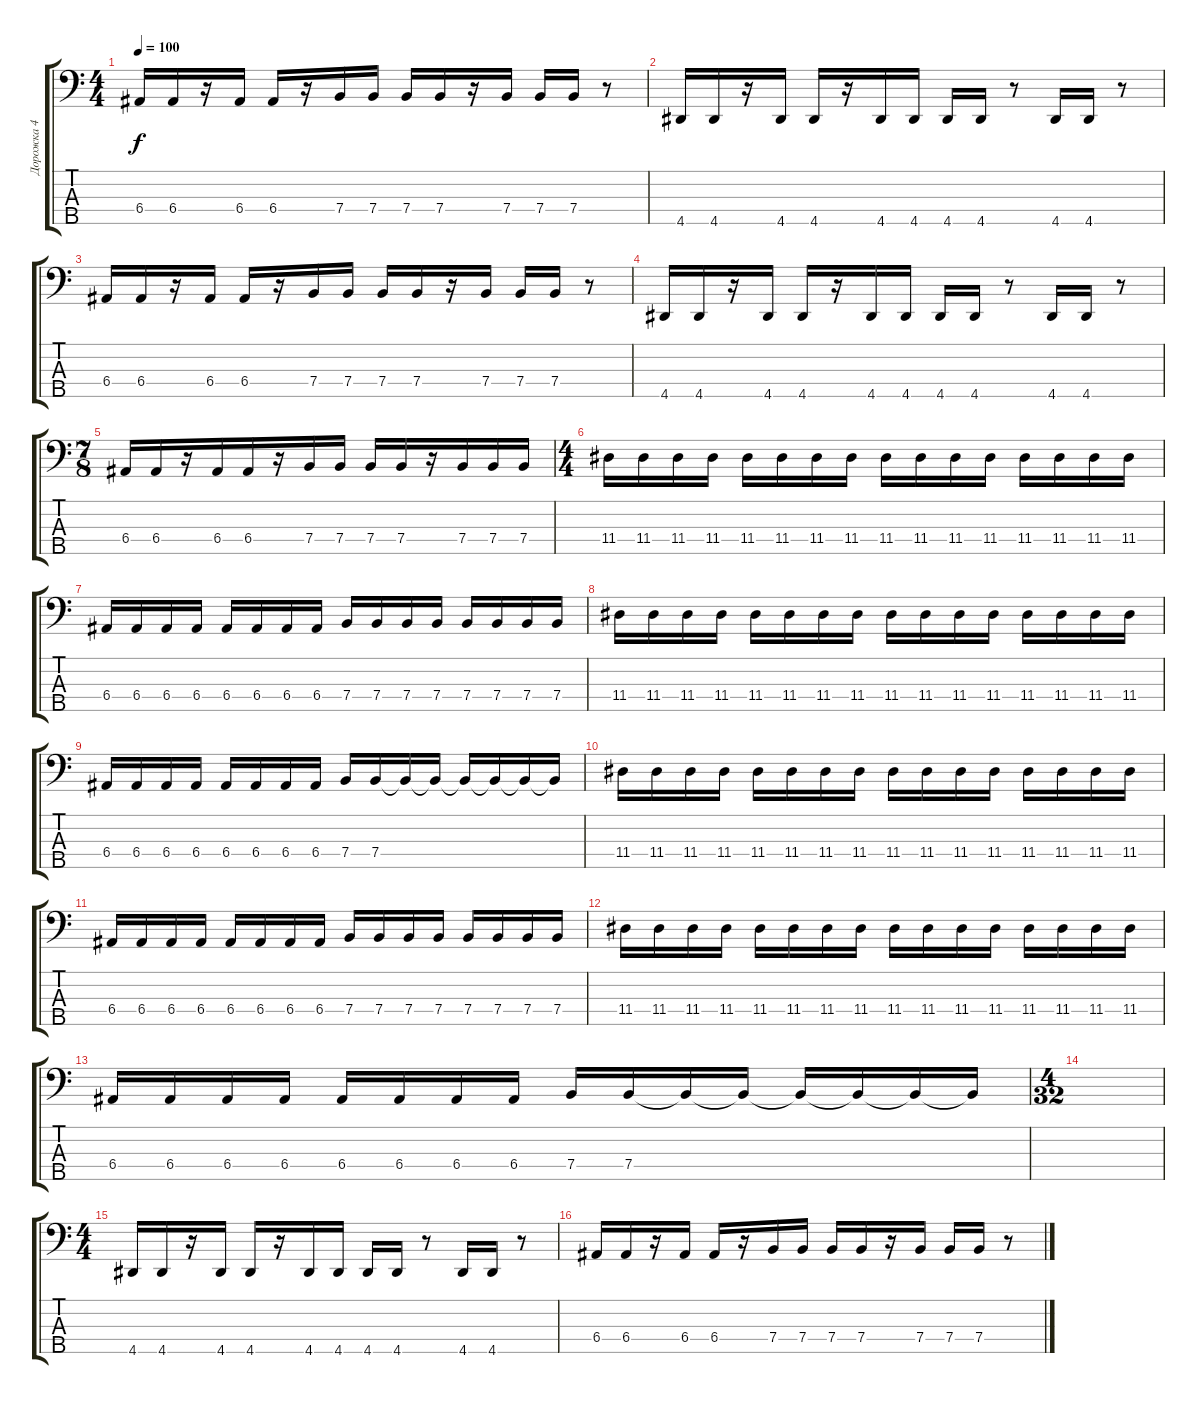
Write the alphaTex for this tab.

\track ("Дорожка 4" "Дорожка 4") {instrument electricbassfinger}
\staff {score tabs}
\tuning (G2 D2 A1 E1 B0) {hide}
\ts (4 4)
\tempo 100
\clef f4
\ks c
6.4.16{dy f} 6.4.16 r.16 6.4.16 6.4.16 r.16 7.4.16 7.4.16 7.4.16 7.4.16 r.16 7.4.16 7.4.16 7.4.16 r.8 |
4.5.16{volume 16} 4.5.16 r.16 4.5.16 4.5.16 r.16 4.5.16 4.5.16 4.5.16 4.5.16 r.8 4.5.16 4.5.16 r.8 |
6.4.16 6.4.16 r.16 6.4.16 6.4.16 r.16 7.4.16 7.4.16 7.4.16 7.4.16 r.16 7.4.16 7.4.16 7.4.16 r.8 |
4.5.16{volume 16} 4.5.16 r.16 4.5.16 4.5.16 r.16 4.5.16 4.5.16 4.5.16 4.5.16 r.8 4.5.16 4.5.16 r.8 |
\ts (7 8)
6.4.16 6.4.16 r.16 6.4.16 6.4.16 r.16 7.4.16 7.4.16 7.4.16 7.4.16 r.16 7.4.16 7.4.16 7.4.16 |
\ts (4 4)
11.4.16{volume 11} 11.4.16 11.4.16 11.4.16 11.4.16 11.4.16 11.4.16 11.4.16 11.4.16 11.4.16 11.4.16 11.4.16 11.4.16 11.4.16 11.4.16 11.4.16 |
6.4.16 6.4.16 6.4.16 6.4.16 6.4.16 6.4.16 6.4.16 6.4.16 7.4.16 7.4.16 7.4.16 7.4.16 7.4.16 7.4.16 7.4.16 7.4.16 |
11.4.16 11.4.16 11.4.16 11.4.16 11.4.16 11.4.16 11.4.16 11.4.16 11.4.16 11.4.16 11.4.16 11.4.16 11.4.16 11.4.16 11.4.16 11.4.16 |
6.4.16 6.4.16 6.4.16 6.4.16 6.4.16 6.4.16 6.4.16 6.4.16 7.4.16 7.4.16 7.4{t}.16 7.4{t}.16 7.4{t}.16 7.4{t}.16 7.4{t}.16 7.4{t}.16 |
11.4.16{volume 16} 11.4.16 11.4.16 11.4.16 11.4.16 11.4.16 11.4.16 11.4.16 11.4.16 11.4.16 11.4.16 11.4.16 11.4.16 11.4.16 11.4.16 11.4.16 |
6.4.16 6.4.16 6.4.16 6.4.16 6.4.16 6.4.16 6.4.16 6.4.16 7.4.16 7.4.16 7.4.16 7.4.16 7.4.16 7.4.16 7.4.16 7.4.16 |
11.4.16 11.4.16 11.4.16 11.4.16 11.4.16 11.4.16 11.4.16 11.4.16 11.4.16 11.4.16 11.4.16 11.4.16 11.4.16 11.4.16 11.4.16 11.4.16 |
6.4.16 6.4.16 6.4.16 6.4.16 6.4.16 6.4.16 6.4.16 6.4.16 7.4.16 7.4.16 7.4{t}.16 7.4{t}.16 7.4{t}.16 7.4{t}.16 7.4{t}.16 7.4{t}.16 |
\ts (4 32)
|
\ts (4 4)
4.5.16{volume 16} 4.5.16 r.16 4.5.16 4.5.16 r.16 4.5.16 4.5.16 4.5.16 4.5.16 r.8 4.5.16 4.5.16 r.8 |
6.4.16 6.4.16 r.16 6.4.16 6.4.16 r.16 7.4.16 7.4.16 7.4.16 7.4.16 r.16 7.4.16 7.4.16 7.4.16 r.8
